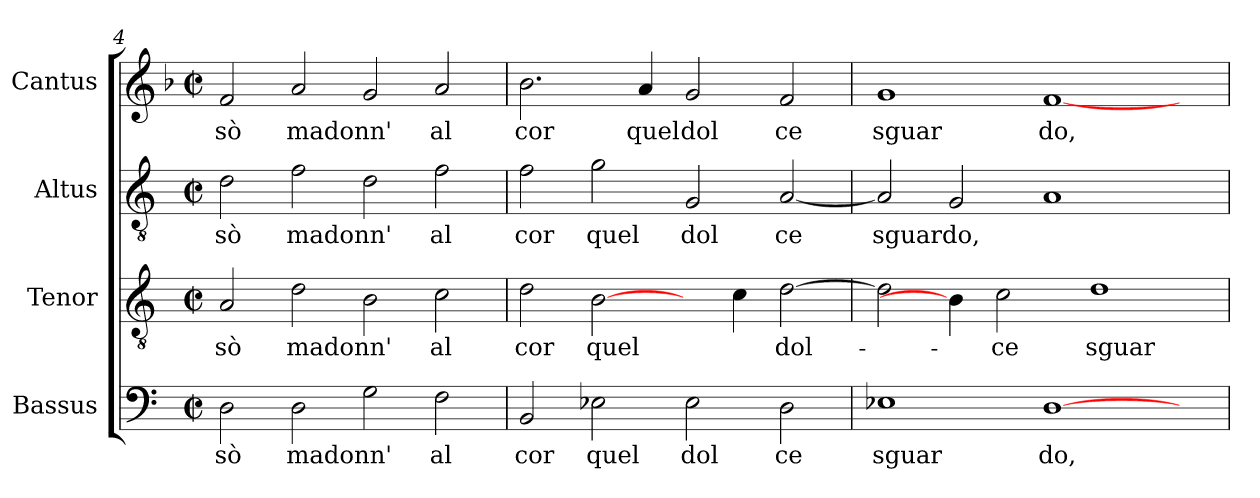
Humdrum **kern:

**kern	**text	**kern	**text	**kern	**text	**kern	**text
*part4	*part4	*part3	*part3	*part2	*part2	*part1	*part1
*staff4	*staff4	*staff3	*staff3	*staff2	*staff2	*staff1	*staff1
*I"Bassus	*	*I"Tenor	*	*I"Altus	*	*I"Cantus	*
*clefF4	*	*clefGv2	*	*clefGv2	*	*clefG2	*
*	*	*	*	*	*	*k[b-]	*
*	*	*	*	*	*	*F:	*
*M2/2	*	*M2/2	*	*M2/2	*	*M2/2	*
*met(c|)	*	*met(c|)	*	*met(c|)	*	*met(c|)	*
=4	=4	=4	=4	=4	=4	=4	=4
!	!LO:LY:b:cj	!	!LO:LY:b:cj	!	!LO:LY:b:cj	!	!LO:LY:b:cj
2D\	sò	2A/	-sò	2d\	sò	2f/	sò
!	!LO:LY:b	!	!LO:LY:b	!	!LO:LY:b	!	!LO:LY:b
2D\	madonn'	2d\	madonn'	2f\	madonn'	2a/	madonn'
2G\	.	2B\	.	2d\	.	2g/	.
!	!LO:LY:b:cj	!	!LO:LY:b:cj	!	!LO:LY:b:cj	!	!LO:LY:b:cj
2F\	al	2c\	al	2f\	al	2a/	al
=5	=5	=5	=5	=5	=5	=5	=5
!	!LO:LY:b:cj	!	!LO:LY:b:cj	!	!LO:LY:b:cj	!	!LO:LY:b:cj
2BB/	cor	2d\	cor	2f\	cor	2.b-\	cor
!	!LO:LY:b:cj	!	!LO:LY:b	!	!LO:LY:b:cj	!	!
2E-\	quel	[2B\	quel	2g\	quel	.	.
!	!	!	!	!	!	!	!LO:LY:b:cj
.	.	.	.	.	.	4a/	quel
!	!LO:LY:b:cj	!	!	!	!LO:LY:b:cj	!	!LO:LY:b:cj
2E-\	dol	4ryy	.	2G/	dol	2g/	dol
.	.	4c\	.	.	.	.	.
!	!LO:LY:b:cj	!	!LO:LY:b	!	!LO:LY:b:cj	!	!LO:LY:b:cj
2D\	ce	[>2d\	dol-	[<2A/	ce	2f/	ce
=6	=6	=6	=6	=6	=6	=6	=6
!	!LO:LY:b:cj	!	!	!	!LO:LY:b	!	!LO:LY:b:cj
1E-	sguar	2d\]	.	2A/]	sguardo,	1g	sguar
.	.	4B\]	.	2G/	.	.	.
!	!	!	!LO:LY:b:cj	!	!	!	!
.	.	2c\	-ce	.	.	.	.
!	!LO:LY:b:cj	!	!	!	!	!	!LO:LY:b:cj
[>1D	do,	.	.	1A	.	[>1f	do,
!	!	!	!LO:LY:b:cj	!	!	!	!
.	.	1d	sguar-	.	.	.	.
4ryy	.	.	.	4ryy	.	4ryy	.
=	=	=	=	=	=	=	=
*-	*-	*-	*-	*-	*-	*-	*-
